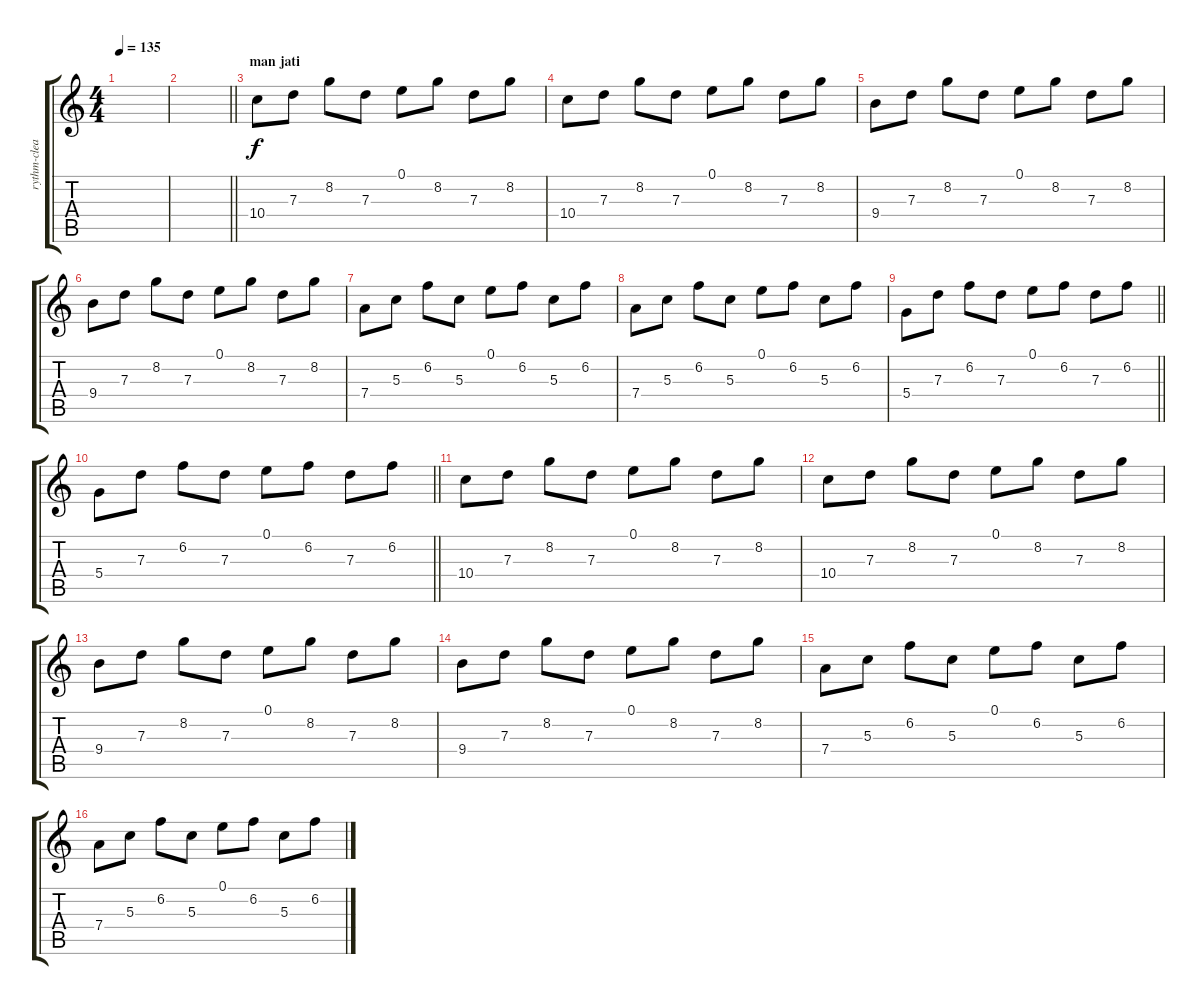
\track ("rythm-clean" "rythm-clea") {instrument electricguitarjazz}
\staff {score tabs}
\tuning (E4 B3 G3 D3 A2 E2) {hide}
\ts (4 4)
\tempo 135
\clef g2
\ks c
|
\barLineRight lightlight
|
\section ("" "man jati")
10.4.8 7.3.8 8.2.8 7.3.8 0.1.8 8.2.8 7.3.8 8.2.8 |
10.4.8 7.3.8 8.2.8 7.3.8 0.1.8 8.2.8 7.3.8 8.2.8 |
9.4.8 7.3.8 8.2.8 7.3.8 0.1.8 8.2.8 7.3.8 8.2.8 |
9.4.8 7.3.8 8.2.8 7.3.8 0.1.8 8.2.8 7.3.8 8.2.8 |
7.4.8 5.3.8 6.2.8 5.3.8 0.1.8 6.2.8 5.3.8 6.2.8 |
7.4.8 5.3.8 6.2.8 5.3.8 0.1.8 6.2.8 5.3.8 6.2.8 |
\barLineRight lightlight
5.4.8 7.3.8 6.2.8 7.3.8 0.1.8 6.2.8 7.3.8 6.2.8 |
\barLineRight lightlight
5.4.8 7.3.8 6.2.8 7.3.8 0.1.8 6.2.8 7.3.8 6.2.8 |
10.4.8 7.3.8 8.2.8 7.3.8 0.1.8 8.2.8 7.3.8 8.2.8 |
10.4.8 7.3.8 8.2.8 7.3.8 0.1.8 8.2.8 7.3.8 8.2.8 |
9.4.8 7.3.8 8.2.8 7.3.8 0.1.8 8.2.8 7.3.8 8.2.8 |
9.4.8 7.3.8 8.2.8 7.3.8 0.1.8 8.2.8 7.3.8 8.2.8 |
7.4.8 5.3.8 6.2.8 5.3.8 0.1.8 6.2.8 5.3.8 6.2.8 |
7.4.8 5.3.8 6.2.8 5.3.8 0.1.8 6.2.8 5.3.8 6.2.8
